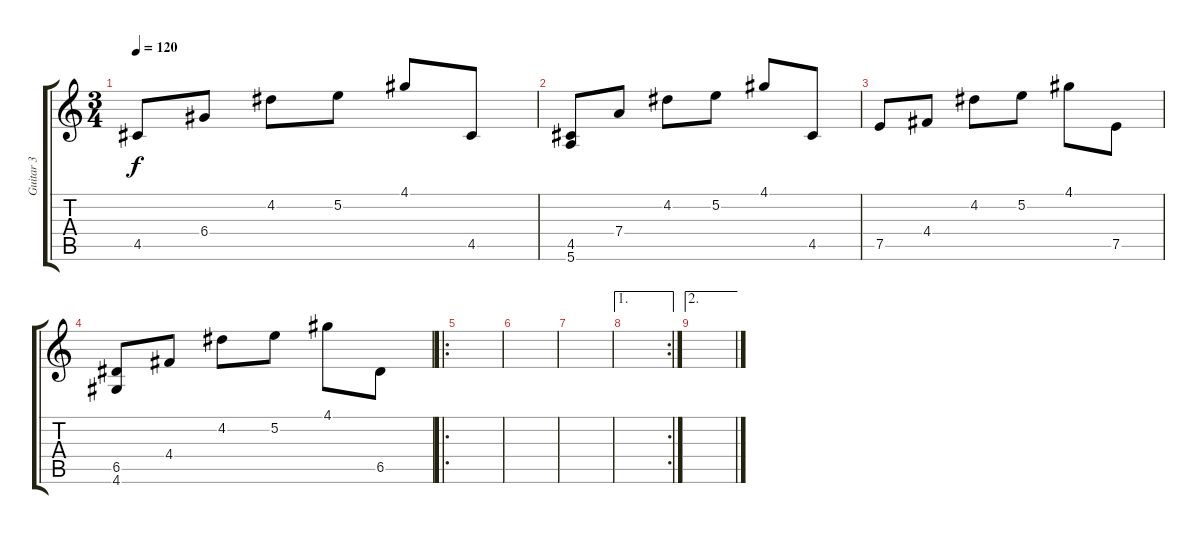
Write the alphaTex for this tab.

\track ("Guitar 3" "Guitar 3") {instrument electricguitarclean}
\staff {score tabs}
\tuning (E4 B3 G3 D3 A2 E2) {hide}
\ts (3 4)
\tempo 120
\clef g2
\ks c
4.5.8{dy f} 6.4.8 4.2.8 5.2.8 4.1.8 4.5.8 |
(4.5 5.6).8 7.4.8 4.2.8 5.2.8 4.1.8 4.5.8 |
7.5.8 4.4.8 4.2.8 5.2.8 4.1.8 7.5.8 |
(6.5 4.6).8 4.4.8 4.2.8 5.2.8 4.1.8 6.5.8 |
\ro
|
|
|
\ae 1
\rc 2
|
\ae 2
